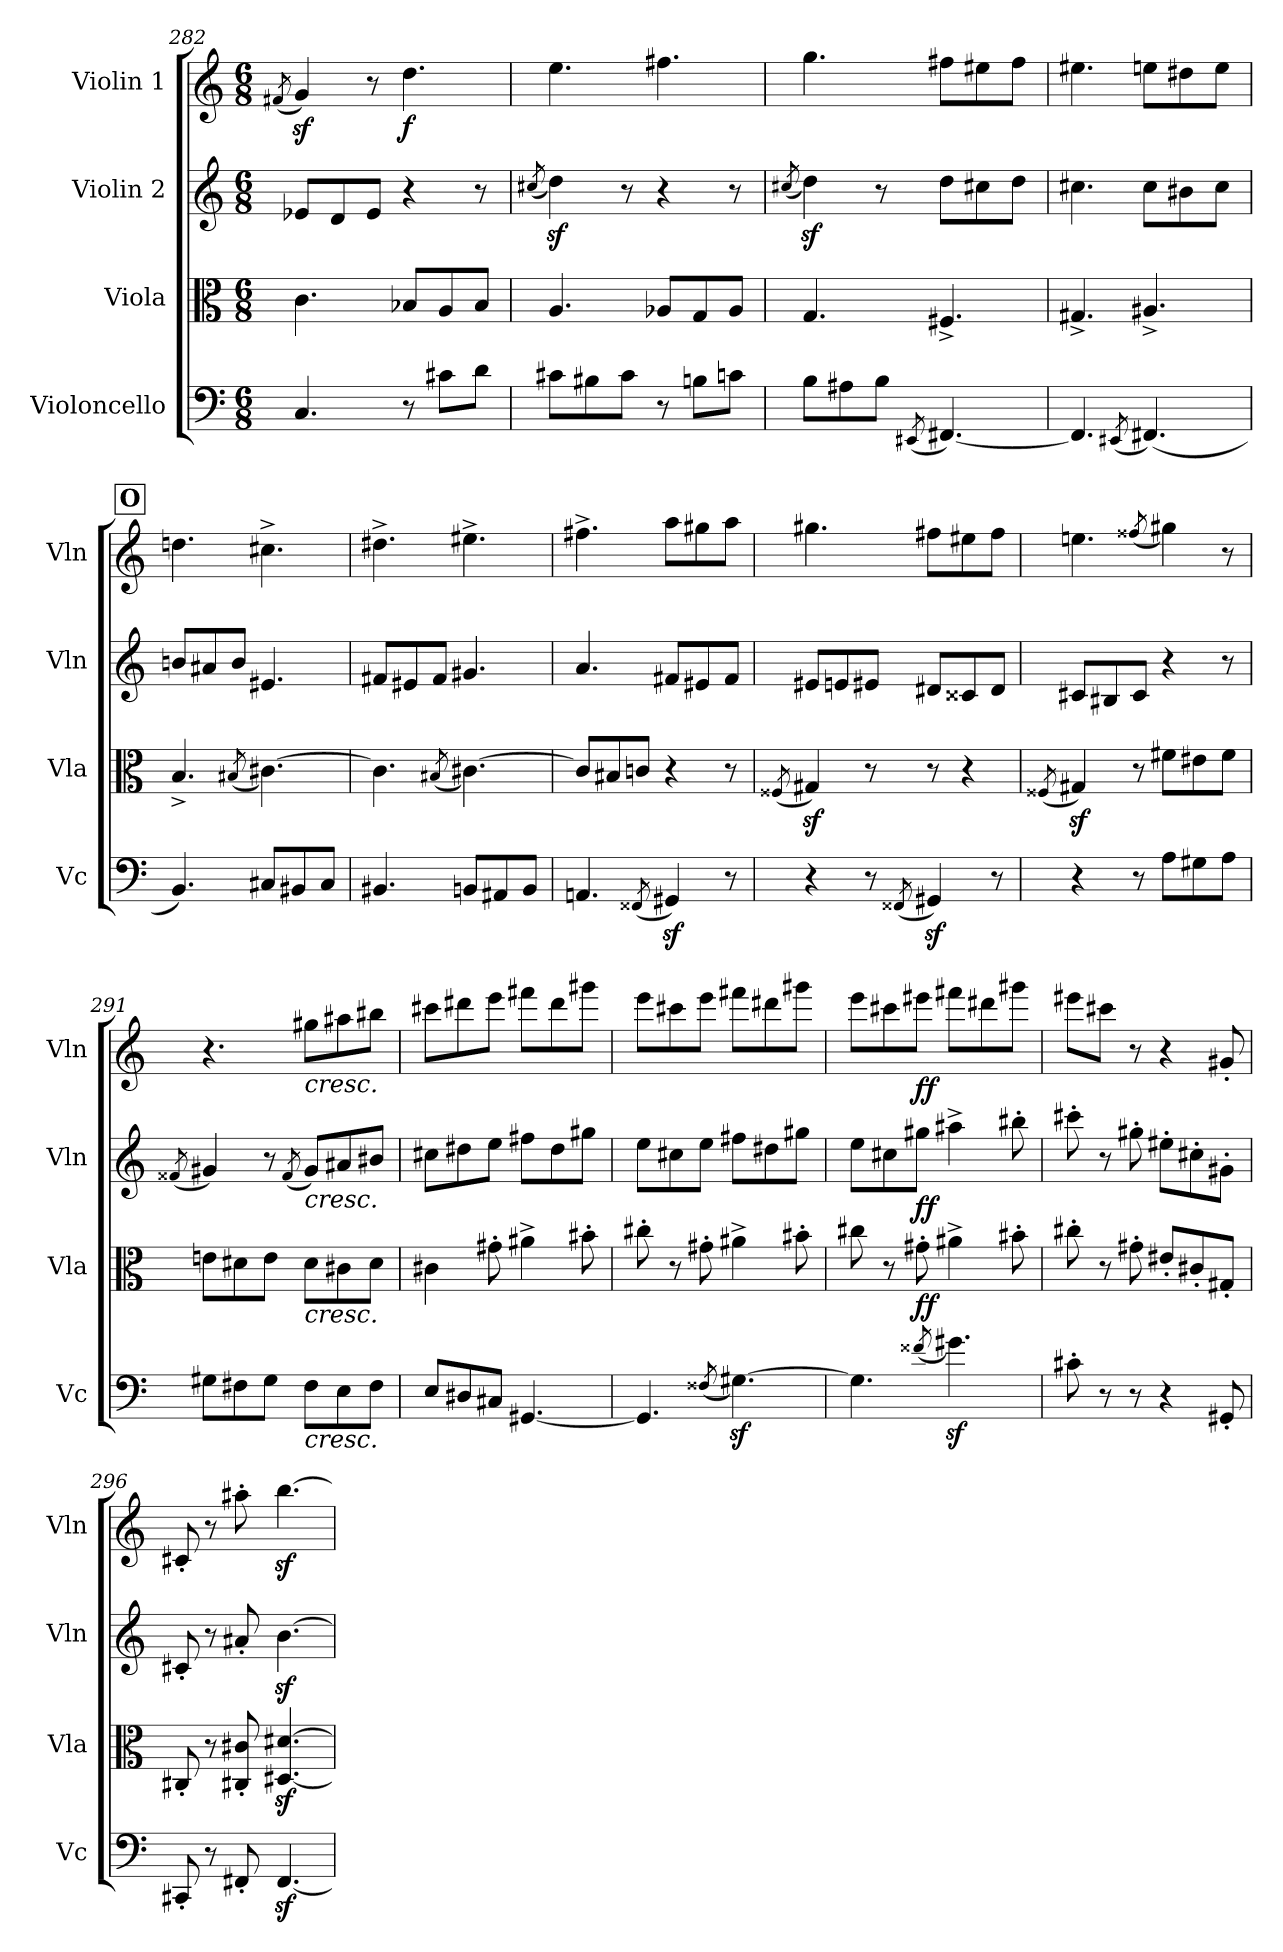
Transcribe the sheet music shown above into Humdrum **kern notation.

**kern	**kern	**dynam	**kern	**dynam	**kern	**dynam
*part4	*part3	*part3	*part2	*part2	*part1	*part1
*staff4	*staff3	*staff3	*staff2	*staff2	*staff1	*staff1
*I"Violoncello	*I"Viola	*	*I"Violin 2	*	*I"Violin 1	*
*I'Vc	*I'Vla	*	*I'Vln	*	*I'Vln	*
*clefF4	*clefC3	*	*clefG2	*	*clefG2	*
*k[]	*k[]	*	*k[]	*	*k[]	*
*M6/8	*M6/8	*	*M6/8	*	*M6/8	*
=282	=282	=282	=282	=282	=282	=282
.	.	.	.	.	(8qf#X/	.
4.C/	4.c\	.	8e-X/L	.	4gz</)	.
.	.	.	8d/	.	.	.
.	.	.	8e-/J	.	8r	.
!	!	!	!	!	!	!LO:DY:b
8r	8B-X/L	.	4r	.	4.dd\	f
8c#X\L	8A/	.	.	.	.	.
8d\J	8B-/J	.	8r	.	.	.
=283	=283	=283	=283	=283	=283	=283
.	.	.	(8qcc#X/	.	.	.
8c#X\L	4.A/	.	4ddz<\)	.	4.ee\	.
8B#X\	.	.	.	.	.	.
8c#\J	.	.	8r	.	.	.
8r	8A-X/L	.	4r	.	4.ff#X\	.
8Bn\L	8G/	.	.	.	.	.
8cn\J	8A-/J	.	8r	.	.	.
=284	=284	=284	=284	=284	=284	=284
.	.	.	(8qcc#X/	.	.	.
8B\L	4.G/	.	4ddz<\)	.	4.gg\	.
8A#X\	.	.	.	.	.	.
8B\J	.	.	8r	.	.	.
(8qEE#X/	.	.	.	.	.	.
[<4.FF#X/)	4.F#X^/	.	8dd\L	.	8ff#X\L	.
.	.	.	8cc#X\	.	8ee#X\	.
.	.	.	8dd\J	.	8ff#\J	.
=285	=285	=285	=285	=285	=285	=285
4.FF#/]	4.G#X^/	.	4.cc#X\	.	4.ee#X\	.
(8qEE#X/	.	.	.	.	.	.
(4.FF#X/)	4.A#X^/	.	8cc#\L	.	8een\L	.
.	.	.	8b#X\	.	8dd#X\	.
.	.	.	8cc#\J	.	8ee\J	.
!!LO:REH:place=s1:a:B:cj:fs=14:t=O
=286	=286	=286	=286	=286	=286	=286
4.BB/)	4.B^/	.	8bn/L	.	4.ddn\	.
.	.	.	8a#X/	.	.	.
.	.	.	8b/J	.	.	.
.	(8qB#X/	.	.	.	.	.
8C#X/L	[4.c#X\)	.	4.e#X/	.	4.cc#X^\	.
8BB#X/	.	.	.	.	.	.
8C#/J	.	.	.	.	.	.
!!LO:LB:g=z
=287	=287	=287	=287	=287	=287	=287
4.BB#X/	4.c#\]	.	8f#X/L	.	4.dd#X^\	.
.	.	.	8e#X/	.	.	.
.	.	.	8f#/J	.	.	.
.	(8qB#X/	.	.	.	.	.
8BBn/L	[>4.c#X\)	.	4.g#X/	.	4.ee#X^\	.
8AA#X/	.	.	.	.	.	.
8BB/J	.	.	.	.	.	.
=288	=288	=288	=288	=288	=288	=288
4.AAn/	8c#/L]	.	4.a/	.	4.ff#X^\	.
.	8B#X/	.	.	.	.	.
.	8cn/J	.	.	.	.	.
(8qFF##X/	.	.	.	.	.	.
4GG#Xz</)	4r	.	8f#X/L	.	8aa\L	.
.	.	.	8e#X/	.	8gg#X\	.
8r	8r	.	8f#/J	.	8aa\J	.
=289	=289	=289	=289	=289	=289	=289
.	(8qF##X/	.	.	.	.	.
4r	4G#Xz</)	.	8e#X/L	.	4.gg#X\	.
.	.	.	8en/	.	.	.
8r	8r	.	8e#X/J	.	.	.
(8qFF##X/	.	.	.	.	.	.
4GG#Xz</)	8r	.	8d#X/L	.	8ff#X\L	.
.	4r	.	8c##X/	.	8ee#X\	.
8r	.	.	8d#/J	.	8ff#\J	.
=290	=290	=290	=290	=290	=290	=290
.	(8qF##X/	.	.	.	.	.
4r	4G#Xz</)	.	8c#X/L	.	4.een\	.
.	.	.	8B#X/	.	.	.
8r	8r	.	8c#/J	.	.	.
.	.	.	.	.	(8qff##X/	.
8A\L	8f#X\L	.	4r	.	4gg#X\)	.
8G#X\	8e#X\	.	.	.	.	.
8A\J	8f#\J	.	8r	.	8r	.
=291	=291	=291	=291	=291	=291	=291
.	.	.	(8qf##X/	.	.	.
8G#X\L	8en\L	.	4g#X/)	.	4.r	.
8F#X\	8d#X\	.	.	.	.	.
8G#\J	8e\J	.	8r	.	.	.
.	.	.	(8qf##/	.	.	.
!	!	!	!	!	!LO:TX:b:i:t=cresc.	!
!	!	!	!LO:TX:b:i:t=cresc.	!	!	!
!	!LO:TX:b:i:t=cresc.	!	!	!	!	!
!LO:TX:b:i:t=cresc.	!	!	!	!	!	!
8F#\L	8d#\L	.	8g#/L)	.	8gg#X\L	.
8E\	8c#X\	.	8a#X/	.	8aa#X\	.
8F#\J	8d#\J	.	8b#X/J	.	8bb#X\J	.
=292	=292	=292	=292	=292	=292	=292
8E/L	4c#X\	.	8cc#X\L	.	8ccc#X\L	.
8D#X/	.	.	8dd#X\	.	8ddd#X\	.
8C#X/J	8g#X'\	.	8ee\J	.	8eee\J	.
[<4.GG#X/	4a#X^\	.	8ff#X\L	.	8fff#X\L	.
.	.	.	8dd#\	.	8ddd#\	.
.	8b#X'\	.	8gg#X\J	.	8ggg#X\J	.
!!LO:LB:g=z
=293	=293	=293	=293	=293	=293	=293
4.GG#/]	8cc#X'\	.	8ee\L	.	8eee\L	.
.	8r	.	8cc#X\	.	8ccc#X\	.
.	8g#X'\	.	8ee\J	.	8eee\J	.
(8qF##X/	.	.	.	.	.	.
[>4.G#Xz<\)	4a#X^\	.	8ff#X\L	.	8fff#X\L	.
.	.	.	8dd#X\	.	8ddd#X\	.
.	8b#X'\	.	8gg#X\J	.	8ggg#X\J	.
=294	=294	=294	=294	=294	=294	=294
4.G#\]	8cc#X\	.	8ee\L	.	8eee\L	.
.	8r	.	8cc#X\	.	8ccc#X\	.
!	!	!LO:DY:b	!	!LO:DY:b	!	!LO:DY:b
.	8g#X'\	ff	8gg#X\J	ff	8eee#X\J	ff
(8qf##X/	.	.	.	.	.	.
4.g#Xz<\)	4a#X^\	.	4aa#X^\	.	8fff#X\L	.
.	.	.	.	.	8ddd#X\	.
.	8b#X'\	.	8bb#X'\	.	8ggg#X\J	.
=295	=295	=295	=295	=295	=295	=295
8c#X'\	8cc#X'\	.	8ccc#X'\	.	8eee#X\L	.
8r	8r	.	8r	.	8ccc#X\J	.
8r	8g#X'\	.	8gg#X'\	.	8r	.
4r	8e#X'/L	.	8ee#X'\L	.	4r	.
.	8c#X'/	.	8cc#X'\	.	.	.
8GG#X'/	8G#X'/J	.	8g#X'\J	.	8g#X'/	.
=296	=296	=296	=296	=296	=296	=296
8CC#X'/	8C#X'/	.	8c#X'/	.	8c#X'/	.
8r	8r	.	8r	.	8r	.
8FF#X'/	8C#X/' 8c#X/'	.	8a#X'/	.	8aa#X'\	.
[<4.FF#z</	[4.D#X/z< [4.d#X/z<	.	[>4.bz<\	.	[>4.bbz<\	.
=	=	=	=	=	=	=
*-	*-	*-	*-	*-	*-	*-
